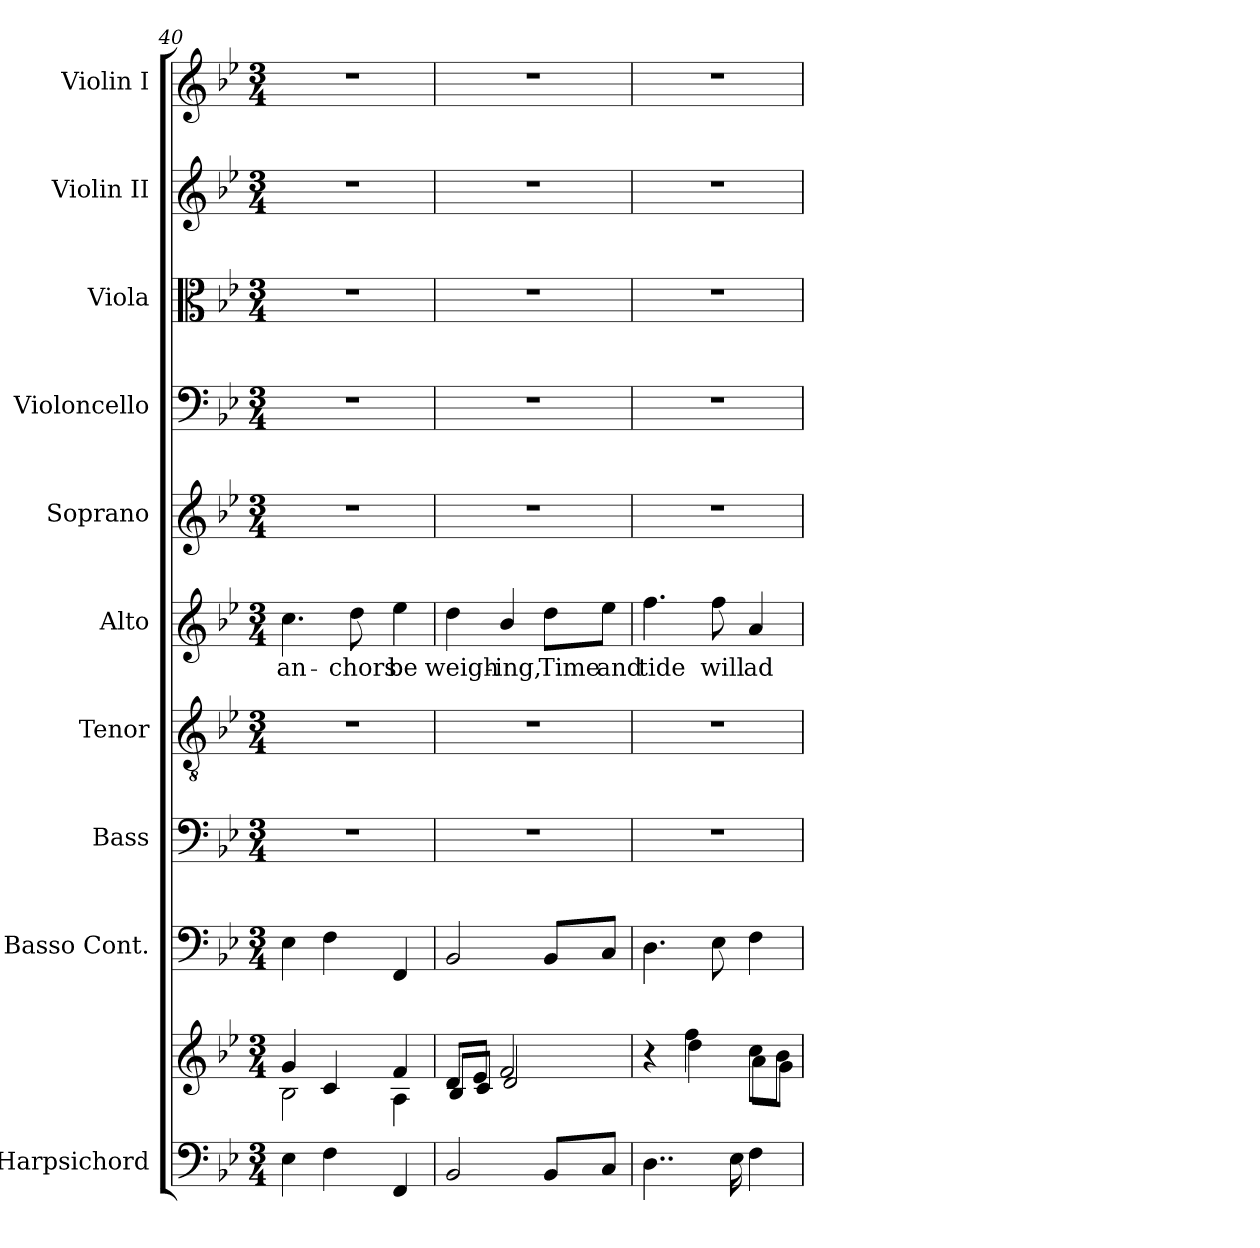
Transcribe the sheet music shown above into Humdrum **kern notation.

**kern	**kern	**kern	**kern	**kern	**kern	**text	**kern	**kern	**kern	**kern	**kern
*part10	*part10	*part9	*part8	*part7	*part6	*part6	*part5	*part4	*part3	*part2	*part1
*staff11	*staff10	*staff9	*staff8	*staff7	*staff6	*staff6	*staff5	*staff4	*staff3	*staff2	*staff1
*I"Harpsichord	*	*I"Basso Cont.	*I"Bass	*I"Tenor	*I"Alto	*	*I"Soprano	*I"Violoncello	*I"Viola	*I"Violin II	*I"Violin I
*I'Hpsd.	*	*	*I'B.	*I'T.	*I'A.	*	*I'S.	*I'Vc.	*	*	*
*clefF4	*clefG2	*clefF4	*clefF4	*clefGv2	*clefG2	*	*clefG2	*clefF4	*clefC3	*clefG2	*clefG2
*	*	*	*	*ITrd7c12	*	*	*	*	*	*	*
*k[b-e-]	*k[b-e-]	*k[b-e-]	*k[b-e-]	*k[b-e-]	*k[b-e-]	*	*k[b-e-]	*k[b-e-]	*k[b-e-]	*k[b-e-]	*k[b-e-]
*B-:	*B-:	*B-:	*B-:	*B-:	*B-:	*	*B-:	*B-:	*B-:	*B-:	*B-:
*M3/4	*M3/4	*M3/4	*M3/4	*M3/4	*M3/4	*	*M3/4	*M3/4	*M3/4	*M3/4	*M3/4
=40	=40	=40	=40	=40	=40	=40	=40	=40	=40	=40	=40
*	*^	*	*	*	*	*	*	*	*	*	*
!	!	!	!	!LO:N:vis=1	!LO:N:vis=1	!	!	!	!	!	!	!
!	!	!	!	!	!	!	!LO:LY:b:color=#000000	!LO:N:vis=1	!LO:N:vis=1	!LO:N:vis=1	!LO:N:vis=1	!LO:N:vis=1
4E-i\	4gi/	2B-i\	4E-i\	2.r	2.r	4.cci\	an-	2.r	2.r	2.r	2.r	2.r
4Fi\	4ci/	.	4Fi\	.	.	.	.	.	.	.	.	.
!	!	!	!	!	!	!	!LO:LY:b:color=#000000	!	!	!	!	!
.	.	.	.	.	.	8ddi\	-chors	.	.	.	.	.
!	!	!	!	!	!	!	!LO:LY:b:color=#000000	!	!	!	!	!
4FFi/	4fi/	4Ai\	4FFi/	.	.	4ee-i\	be	.	.	.	.	.
=41	=41	=41	=41	=41	=41	=41	=41	=41	=41	=41	=41	=41
!	!	!	!	!LO:N:vis=1	!LO:N:vis=1	!	!	!	!	!	!	!
!	!	!	!	!	!	!	!LO:LY:b:color=#000000	!LO:N:vis=1	!LO:N:vis=1	!LO:N:vis=1	!LO:N:vis=1	!LO:N:vis=1
2BB-i/	8di/L	8B-i/L	2BB-i/	2.r	2.r	4ddi\	weigh-	2.r	2.r	2.r	2.r	2.r
.	8e-i/J	8ci/J	.	.	.	.	.	.	.	.	.	.
!	!	!	!	!	!	!	!LO:LY:b:color=#000000	!	!	!	!	!
.	2fi/	2di/	.	.	.	4b-i/	-ing,	.	.	.	.	.
!	!	!	!	!	!	!	!LO:LY:b:color=#000000	!	!	!	!	!
8BB-i/L	.	.	8BB-i/L	.	.	8ddi\L	Time	.	.	.	.	.
!	!	!	!	!	!	!	!LO:LY:b:color=#000000	!	!	!	!	!
8Ci/J	.	.	8Ci/J	.	.	8ee-i\J	and	.	.	.	.	.
!!LO:LB:g=z
=42	=42	=42	=42	=42	=42	=42	=42	=42	=42	=42	=42	=42
!	!	!	!	!LO:N:vis=1	!LO:N:vis=1	!	!	!	!	!	!	!
!	!	!	!	!	!	!	!LO:LY:b:color=#000000	!LO:N:vis=1	!LO:N:vis=1	!LO:N:vis=1	!LO:N:vis=1	!LO:N:vis=1
4..Di\	4r	4ryy	4.Di\	2.r	2.r	4.ffi\	tide	2.r	2.r	2.r	2.r	2.r
.	4ffi\	4ddi\	.	.	.	.	.	.	.	.	.	.
!	!	!	!	!	!	!	!LO:LY:b:color=#000000	!	!	!	!	!
.	.	.	8E-i\	.	.	8ffi\	will	.	.	.	.	.
16E-i\	.	.	.	.	.	.	.	.	.	.	.	.
!	!	!	!	!	!	!	!LO:LY:b:color=#000000	!	!	!	!	!
4Fi\	8cci\L	8ai\L	4Fi\	.	.	4ai/	ad-	.	.	.	.	.
.	8b-i\J	8gi\J	.	.	.	.	.	.	.	.	.	.
*	*v	*v	*	*	*	*	*	*	*	*	*	*
=	=	=	=	=	=	=	=	=	=	=	=
*-	*-	*-	*-	*-	*-	*-	*-	*-	*-	*-	*-
